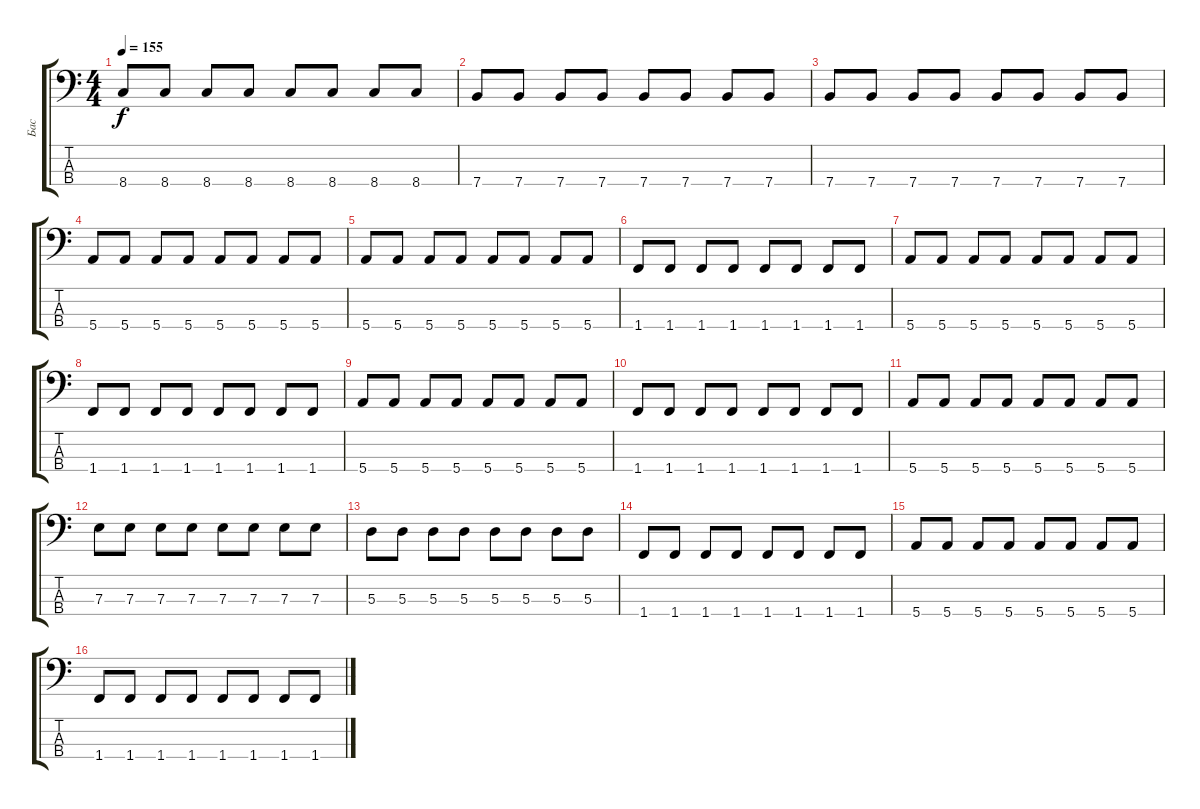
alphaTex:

\track ("Бас" "Бас") {instrument electricbasspick}
\staff {score tabs}
\tuning (G2 D2 A1 E1) {hide}
\ts (4 4)
\tempo 155
\clef f4
\ks c
8.4.8{dy f} 8.4.8 8.4.8 8.4.8 8.4.8 8.4.8 8.4.8 8.4.8 |
7.4.8 7.4.8 7.4.8 7.4.8 7.4.8 7.4.8 7.4.8 7.4.8 |
7.4.8 7.4.8 7.4.8 7.4.8 7.4.8 7.4.8 7.4.8 7.4.8 |
5.4.8 5.4.8 5.4.8 5.4.8 5.4.8 5.4.8 5.4.8 5.4.8 |
5.4.8 5.4.8 5.4.8 5.4.8 5.4.8 5.4.8 5.4.8 5.4.8 |
1.4.8 1.4.8 1.4.8 1.4.8 1.4.8 1.4.8 1.4.8 1.4.8 |
5.4.8 5.4.8 5.4.8 5.4.8 5.4.8 5.4.8 5.4.8 5.4.8 |
1.4.8 1.4.8 1.4.8 1.4.8 1.4.8 1.4.8 1.4.8 1.4.8 |
5.4.8 5.4.8 5.4.8 5.4.8 5.4.8 5.4.8 5.4.8 5.4.8 |
1.4.8 1.4.8 1.4.8 1.4.8 1.4.8 1.4.8 1.4.8 1.4.8 |
5.4.8 5.4.8 5.4.8 5.4.8 5.4.8 5.4.8 5.4.8 5.4.8 |
7.3.8 7.3.8 7.3.8 7.3.8 7.3.8 7.3.8 7.3.8 7.3.8 |
5.3.8 5.3.8 5.3.8 5.3.8 5.3.8 5.3.8 5.3.8 5.3.8 |
1.4.8 1.4.8 1.4.8 1.4.8 1.4.8 1.4.8 1.4.8 1.4.8 |
5.4.8 5.4.8 5.4.8 5.4.8 5.4.8 5.4.8 5.4.8 5.4.8 |
1.4.8 1.4.8 1.4.8 1.4.8 1.4.8 1.4.8 1.4.8 1.4.8
